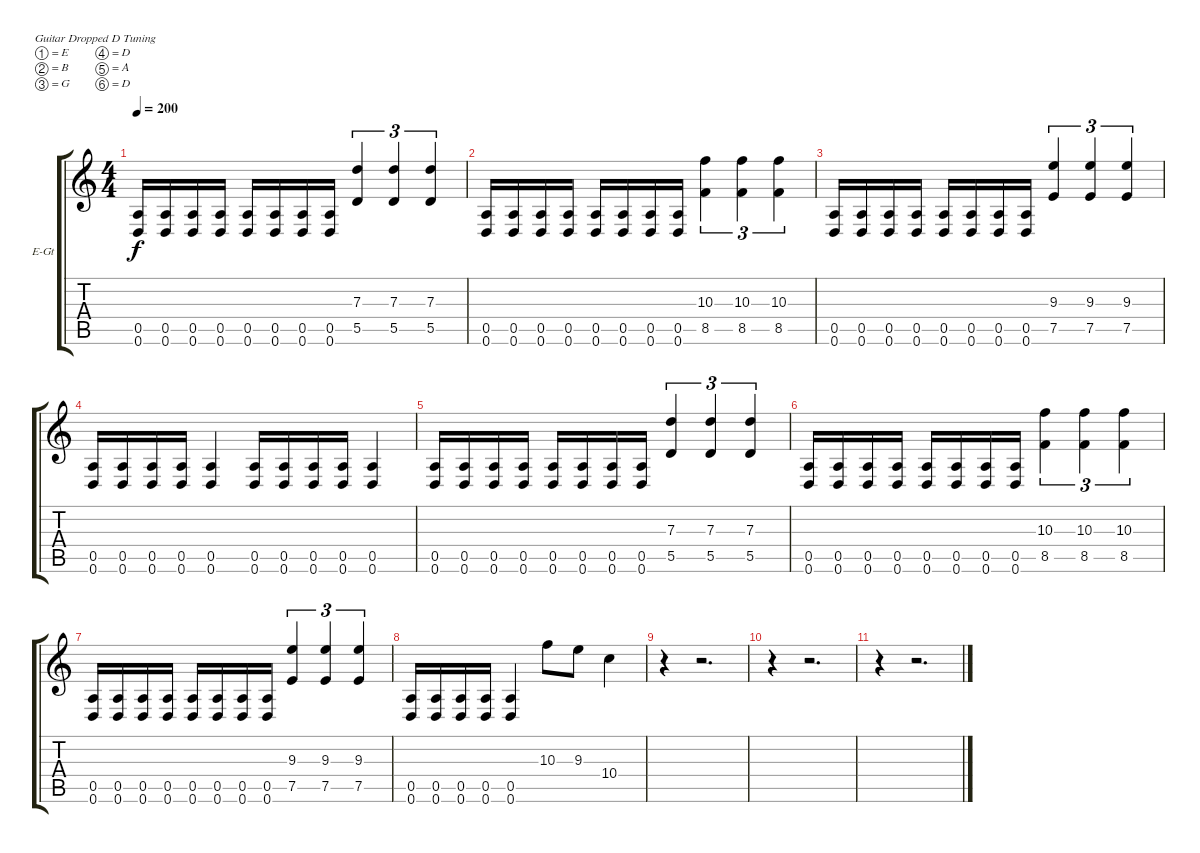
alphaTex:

\bracketExtendMode groupsimilarinstruments
\firstSystemTrackNameOrientation horizontal
\otherSystemsTrackNameOrientation horizontal
\track ("Josapat" "E-Gt") {instrument distortionguitar}
\staff {score tabs}
\tuning (E4 B3 G3 D3 A2 D2)
\ts (4 4)
\tempo 200
\clef g2
\ks c
(0.5 0.6).16{dy f} (0.5 0.6).16 (0.5 0.6).16 (0.5 0.6).16 (0.5 0.6).16 (0.5 0.6).16 (0.5 0.6).16 (0.5 0.6).16 (7.3 5.5).4{tu (3 2)} (7.3 5.5).4{tu (3 2)} (7.3 5.5).4{tu (3 2)} |
(0.5 0.6).16 (0.5 0.6).16 (0.5 0.6).16 (0.5 0.6).16 (0.5 0.6).16 (0.5 0.6).16 (0.5 0.6).16 (0.5 0.6).16 (10.3 8.5).4{tu (3 2)} (10.3 8.5).4{tu (3 2)} (10.3 8.5).4{tu (3 2)} |
(0.5 0.6).16 (0.5 0.6).16 (0.5 0.6).16 (0.5 0.6).16 (0.5 0.6).16 (0.5 0.6).16 (0.5 0.6).16 (0.5 0.6).16 (9.3 7.5).4{tu (3 2)} (9.3 7.5).4{tu (3 2)} (9.3 7.5).4{tu (3 2)} |
(0.5 0.6).16 (0.5 0.6).16 (0.5 0.6).16 (0.5 0.6).16 (0.5 0.6).4 (0.5 0.6).16 (0.5 0.6).16 (0.5 0.6).16 (0.5 0.6).16 (0.5 0.6).4 |
(0.5 0.6).16 (0.5 0.6).16 (0.5 0.6).16 (0.5 0.6).16 (0.5 0.6).16 (0.5 0.6).16 (0.5 0.6).16 (0.5 0.6).16 (7.3 5.5).4{tu (3 2)} (7.3 5.5).4{tu (3 2)} (7.3 5.5).4{tu (3 2)} |
(0.5 0.6).16 (0.5 0.6).16 (0.5 0.6).16 (0.5 0.6).16 (0.5 0.6).16 (0.5 0.6).16 (0.5 0.6).16 (0.5 0.6).16 (10.3 8.5).4{tu (3 2)} (10.3 8.5).4{tu (3 2)} (10.3 8.5).4{tu (3 2)} |
(0.5 0.6).16 (0.5 0.6).16 (0.5 0.6).16 (0.5 0.6).16 (0.5 0.6).16 (0.5 0.6).16 (0.5 0.6).16 (0.5 0.6).16 (9.3 7.5).4{tu (3 2)} (9.3 7.5).4{tu (3 2)} (9.3 7.5).4{tu (3 2)} |
(0.5 0.6).16 (0.5 0.6).16 (0.5 0.6).16 (0.5 0.6).16 (0.5 0.6).4 10.3.8 9.3.8 10.4.4 |
r.4 r.2{d} |
r.4 r.2{d} |
r.4 r.2{d}
